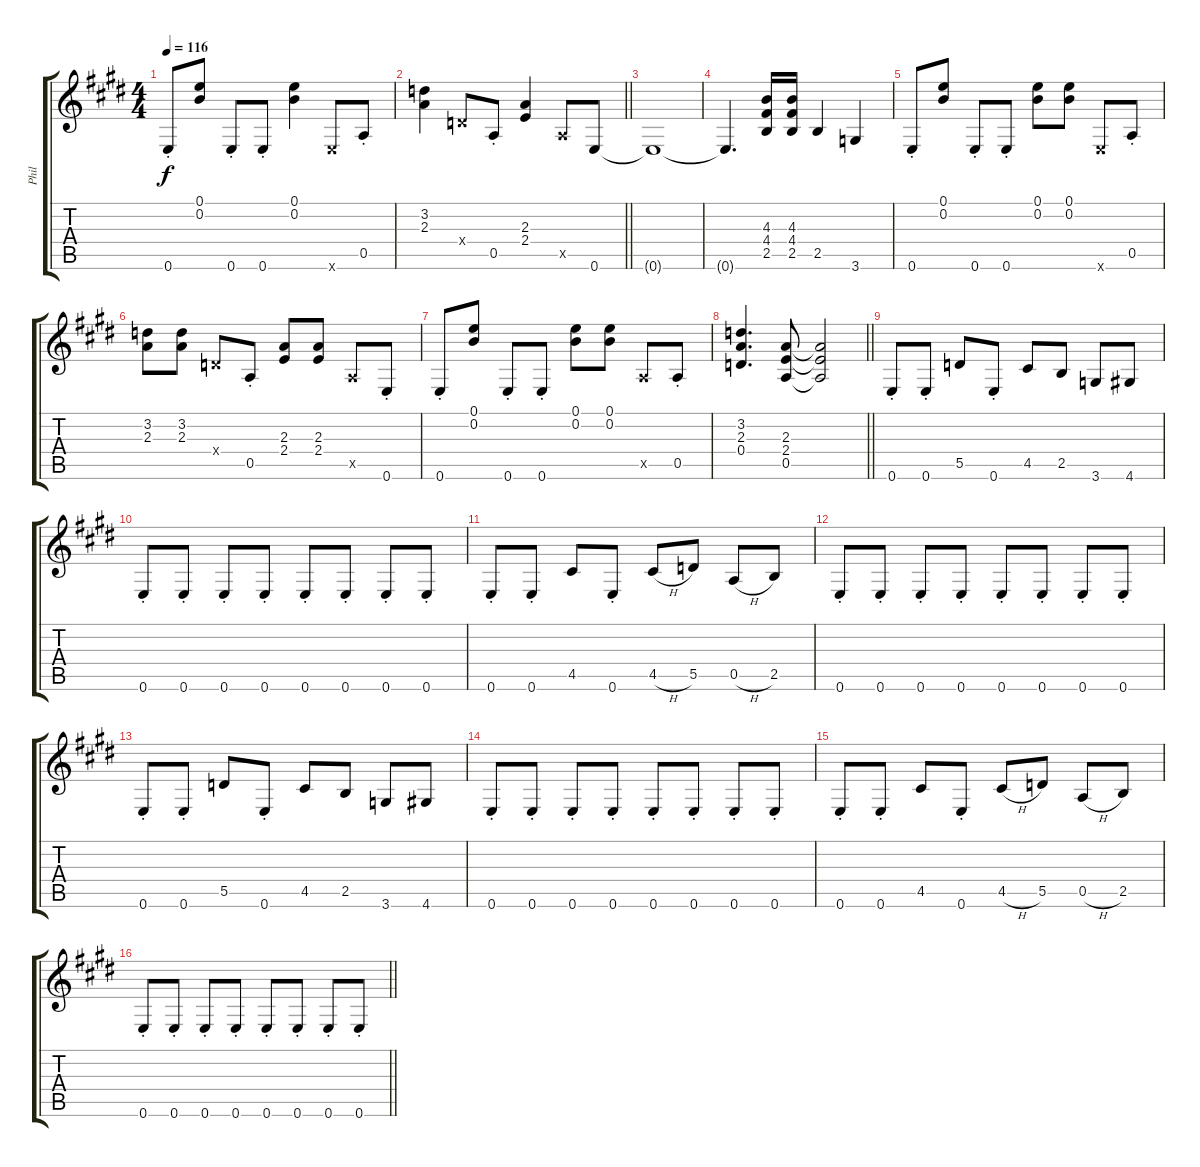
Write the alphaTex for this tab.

\track ("Phil" "Phil") {instrument distortionguitar}
\staff {score tabs}
\tuning (E4 B3 G3 D3 A2 E2) {hide}
\ts (4 4)
\tempo 116
\clef g2
\ks e
0.6{st}.8{dy f} (0.1 0.2).8 0.6{st}.8 0.6{st}.8 (0.1 0.2).4 0.6{x}.8 0.5{st}.8 |
\barLineRight lightlight
(3.2 2.3).4 0.4{x}.8 0.5{st}.8 (2.3 2.4).4 0.5{x}.8 0.6.8 |
0.6{t}.1 |
0.6{t}.4{d} (4.3 4.4 2.5).16 (4.3 4.4 2.5).16 2.5.4 3.6.4 |
0.6{st}.8 (0.1 0.2).8 0.6{st}.8 0.6{st}.8 (0.1 0.2).8 (0.1 0.2).8 0.6{x}.8 0.5{st}.8 |
(3.2 2.3).8 (3.2 2.3).8 0.4{x}.8 0.5{st}.8 (2.3 2.4).8 (2.3 2.4).8 0.5{x}.8 0.6{st}.8 |
0.6{st}.8 (0.1 0.2).8 0.6{st}.8 0.6{st}.8 (0.1 0.2).8 (0.1 0.2).8 0.5{x}.8 0.5{st}.8 |
\barLineRight lightlight
(3.2 2.3 0.4).4{d} (2.3 2.4 0.5).8 (2.3{t} 2.4{t} 0.5{t}).2 |
0.6{st}.8 0.6{st}.8 5.5.8 0.6{st}.8 4.5.8 2.5.8 3.6.8 4.6.8 |
0.6{st}.8 0.6{st}.8 0.6{st}.8 0.6{st}.8 0.6{st}.8 0.6{st}.8 0.6{st}.8 0.6{st}.8 |
0.6{st}.8 0.6{st}.8 4.5.8 0.6{st}.8 4.5{h}.8 5.5.8 0.5{h}.8 2.5.8 |
0.6{st}.8 0.6{st}.8 0.6{st}.8 0.6{st}.8 0.6{st}.8 0.6{st}.8 0.6{st}.8 0.6{st}.8 |
0.6{st}.8 0.6{st}.8 5.5.8 0.6{st}.8 4.5.8 2.5.8 3.6.8 4.6.8 |
0.6{st}.8 0.6{st}.8 0.6{st}.8 0.6{st}.8 0.6{st}.8 0.6{st}.8 0.6{st}.8 0.6{st}.8 |
0.6{st}.8 0.6{st}.8 4.5.8 0.6{st}.8 4.5{h}.8 5.5.8 0.5{h}.8 2.5.8 |
\barLineRight lightlight
0.6{st}.8 0.6{st}.8 0.6{st}.8 0.6{st}.8 0.6{st}.8 0.6{st}.8 0.6{st}.8 0.6{st}.8
